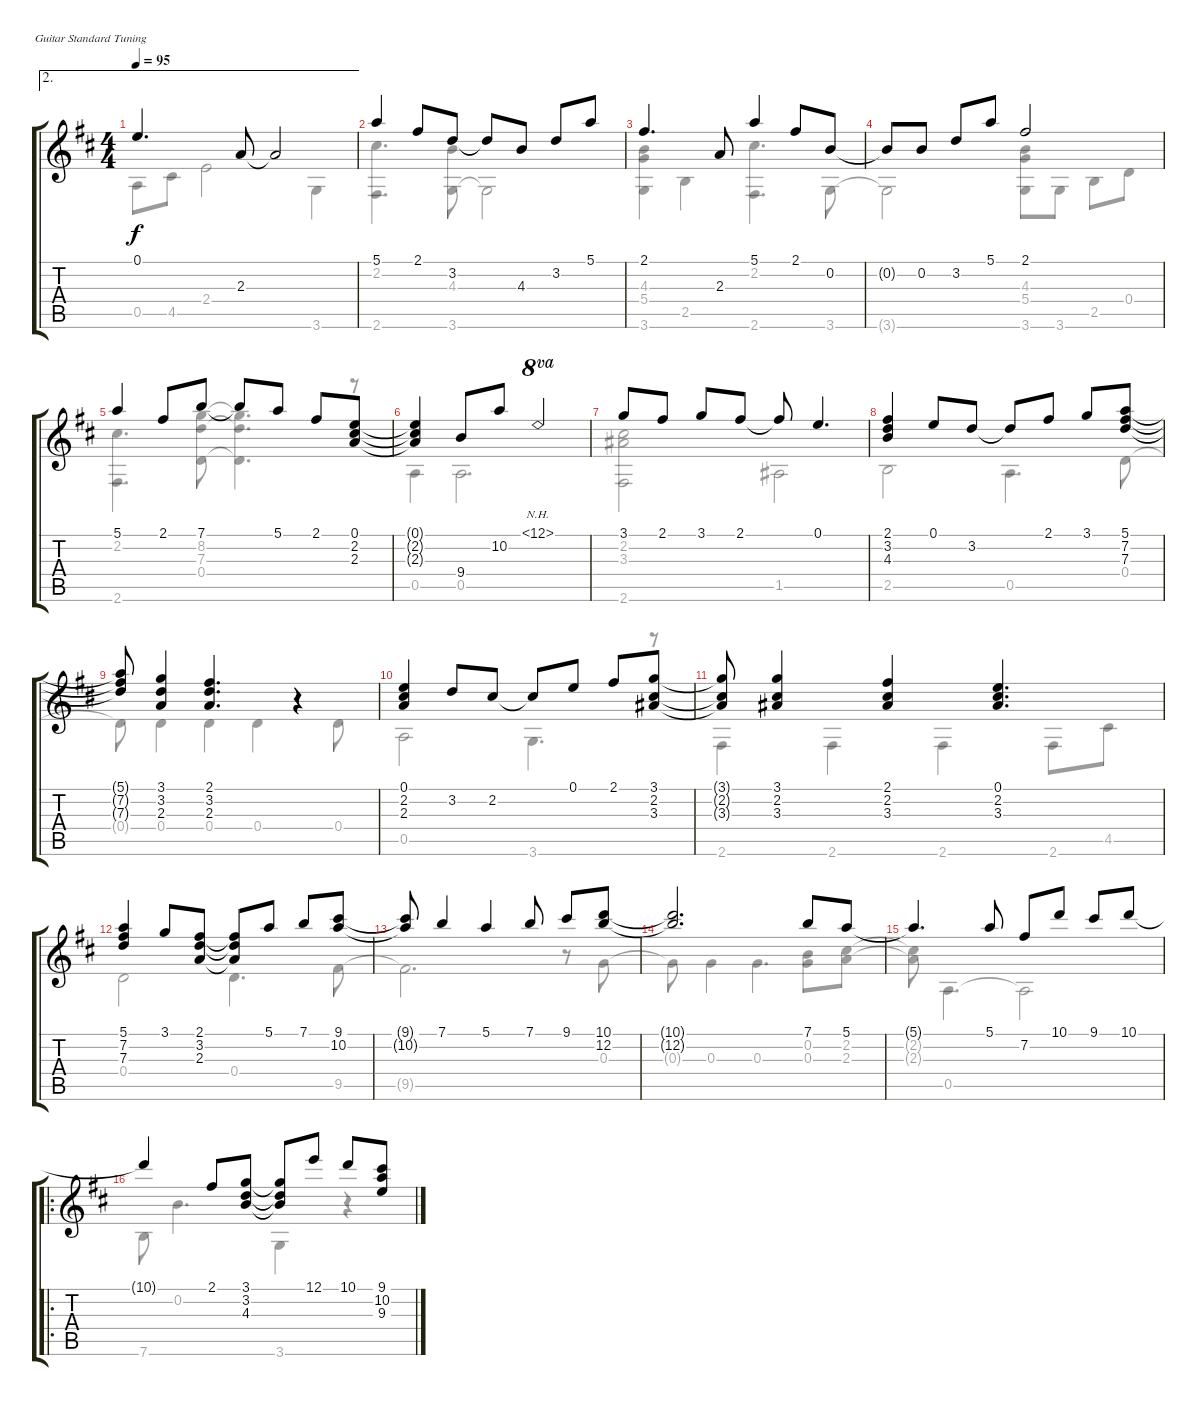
\bracketExtendMode groupsimilarinstruments
\firstSystemTrackNameOrientation horizontal
\otherSystemsTrackNameOrientation horizontal
\track "" {instrument acousticguitarnylon}
\staff {score tabs}
\tuning (E4 B3 G3 D3 A2 E2)
\voice
\ae 2
\ts (4 4)
\tempo 95
\clef g2
\ks d
0.1.4{d dy f} 2.3.8 2.3{t}.2 |
5.1.4 2.1.8 3.2.8 3.2{t}.8 4.3.8 3.2.8 5.1.8 |
2.1.4{d} 2.3.8 5.1.4 2.1.8 0.2.8 |
0.2{t}.8 0.2.8 3.2.8 5.1.8 2.1.2 |
5.1.4 2.1.8 7.1.8 7.1{t}.8 5.1.8 2.1.8 (2.2 2.3 0.1).8 |
(2.2{t} 2.3{t} 0.1{t}).4 9.4.8 10.2.8 12.1{nh}.2{ot 8va} |
3.1.8 2.1.8 3.1.8 2.1.8 2.1{t}.8 0.1.4{d} |
(2.1 3.2 4.3).4 0.1.8 3.2.8 3.2{t}.8 2.1.8 3.1.8 (5.1 7.2 7.3).8 |
(5.1{t} 7.2{t} 7.3{t}).8 (3.1 3.2 2.3).4 (2.1 3.2 2.3).4{d} r.4 |
(0.1 2.2 2.3).4 3.2.8 2.2.8 2.2{t}.8 0.1.8 2.1.8 (3.1 2.2 3.3).8 |
(3.1{t} 2.2{t} 3.3{t}).8 (3.1 2.2 3.3).4 (2.1 2.2 3.3).4 (0.1 2.2 3.3).4{d} |
(5.1 7.2 7.3).4 3.1.8 (2.1 3.2 2.3).8 (2.1{t} 3.2{t} 2.3{t}).8 5.1.8 7.1.8 (9.1 10.2).8 |
(9.1{t} 10.2{t}).8 7.1.4 5.1.4 7.1.8 9.1.8 (10.1 12.2).8 |
(10.1{t} 12.2{t}).2{d} 7.1.8 5.1.8 |
5.1{t}.4{d} 5.1.8 7.2.8 10.1.8 9.1.8 10.1.8 |
\ro
10.1{t}.4 2.1.8 (3.2 4.3 3.1).8 (3.2{t} 4.3{t} 3.1{t}).8 12.1.8 10.1.8 (10.2 9.3 9.1).8
\voice
\clef g2
\ottava regular
\simile none
\ks d
0.5.8{dy f} 4.5.8 2.4.2 3.6.4 |
(2.2 2.6).4{d} (4.3 3.6).8 3.6{t}.2 |
(4.3 5.4 3.6).4 2.5.4 (2.2 2.6).4{d} 3.6.8 |
3.6{t}.2 (4.3 5.4 3.6).8 3.6.8 2.5.8 0.4.8 |
(2.2 2.6).4{d} (8.2 7.3 0.4).8 (8.2{t} 7.3{t} 0.4{t}).4{d} r.8 |
0.5.4 0.5.2{d} |
(2.2 3.3 2.6).2 1.5.2 |
2.5.2 0.5.4{d} 0.4.8 |
0.4{t}.8 0.4.4 0.4.4 0.4.4 0.4.8 |
0.5.2 3.6.4{d} r.8 |
2.6.4 2.6.4 2.6.4 2.6.8 4.5.8 |
0.4.2 0.4.4{d} 9.5.8 |
9.5{t}.2{d} r.8 0.3.8 |
0.3{t}.8 0.3.4 0.3.4{d} (0.2 0.3).8 (2.3 2.2).8 |
(2.3{t} 2.2{t}).8 0.5.4{d} 0.5{t}.2 |
7.6.8 0.2.4{d} 3.6.4 r.4
